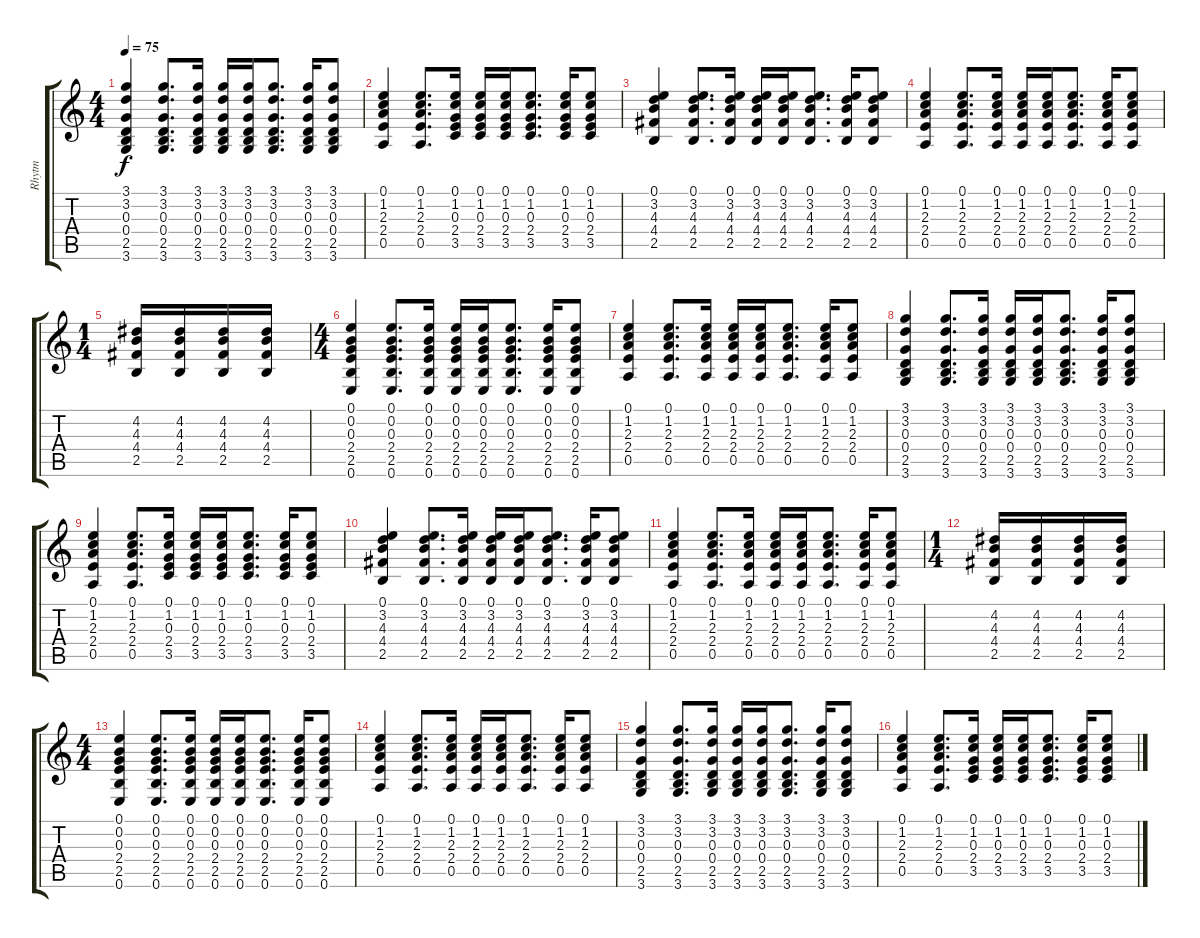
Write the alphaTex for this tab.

\track ("Rhytm" "Rhytm") {instrument acousticguitarsteel}
\staff {score tabs}
\tuning (E4 B3 G3 D3 A2 E2) {hide}
\ts (4 4)
\tempo 75
\clef g2
\ks c
(3.1 3.2 0.3 0.4 2.5 3.6).4{dy f} (3.1 3.2 0.3 0.4 2.5 3.6).8{d} (3.1 3.2 0.3 0.4 2.5 3.6).16 (3.1 3.2 0.3 0.4 2.5 3.6).16 (3.1 3.2 0.3 0.4 2.5 3.6).16 (3.1 3.2 0.3 0.4 2.5 3.6).8{d} (3.1 3.2 0.3 0.4 2.5 3.6).16 (3.1 3.2 0.3 0.4 2.5 3.6).8 |
(0.1 1.2 2.3 2.4 0.5).4 (0.1 1.2 2.3 2.4 0.5).8{d} (0.1 1.2 0.3 2.4 3.5).16 (0.1 1.2 0.3 2.4 3.5).16 (0.1 1.2 0.3 2.4 3.5).16 (0.1 1.2 0.3 2.4 3.5).8{d} (0.1 1.2 0.3 2.4 3.5).16 (0.1 1.2 0.3 2.4 3.5).8 |
(0.1 3.2 4.3 4.4 2.5).4 (0.1 3.2 4.3 4.4 2.5).8{d} (0.1 3.2 4.3 4.4 2.5).16 (0.1 3.2 4.3 4.4 2.5).16 (0.1 3.2 4.3 4.4 2.5).16 (0.1 3.2 4.3 4.4 2.5).8{d} (0.1 3.2 4.3 4.4 2.5).16 (0.1 3.2 4.3 4.4 2.5).8 |
(0.1 1.2 2.3 2.4 0.5).4 (0.1 1.2 2.3 2.4 0.5).8{d} (0.1 1.2 2.3 2.4 0.5).16 (0.1 1.2 2.3 2.4 0.5).16 (0.1 1.2 2.3 2.4 0.5).16 (0.1 1.2 2.3 2.4 0.5).8{d} (0.1 1.2 2.3 2.4 0.5).16 (0.1 1.2 2.3 2.4 0.5).8 |
\ts (1 4)
(4.2 4.3 4.4 2.5).16 (4.2 4.3 4.4 2.5).16 (4.2 4.3 4.4 2.5).16 (4.2 4.3 4.4 2.5).16 |
\ts (4 4)
(0.1 0.2 0.3 2.4 2.5 0.6).4 (0.1 0.2 0.3 2.4 2.5 0.6).8{d} (0.1 0.2 0.3 2.4 2.5 0.6).16 (0.1 0.2 0.3 2.4 2.5 0.6).16 (0.1 0.2 0.3 2.4 2.5 0.6).16 (0.1 0.2 0.3 2.4 2.5 0.6).8{d} (0.1 0.2 0.3 2.4 2.5 0.6).16 (0.1 0.2 0.3 2.4 2.5 0.6).8 |
(0.1 1.2 2.3 2.4 0.5).4 (0.1 1.2 2.3 2.4 0.5).8{d} (0.1 1.2 2.3 2.4 0.5).16 (0.1 1.2 2.3 2.4 0.5).16 (0.1 1.2 2.3 2.4 0.5).16 (0.1 1.2 2.3 2.4 0.5).8{d} (0.1 1.2 2.3 2.4 0.5).16 (0.1 1.2 2.3 2.4 0.5).8 |
(3.1 3.2 0.3 0.4 2.5 3.6).4 (3.1 3.2 0.3 0.4 2.5 3.6).8{d} (3.1 3.2 0.3 0.4 2.5 3.6).16 (3.1 3.2 0.3 0.4 2.5 3.6).16 (3.1 3.2 0.3 0.4 2.5 3.6).16 (3.1 3.2 0.3 0.4 2.5 3.6).8{d} (3.1 3.2 0.3 0.4 2.5 3.6).16 (3.1 3.2 0.3 0.4 2.5 3.6).8 |
(0.1 1.2 2.3 2.4 0.5).4 (0.1 1.2 2.3 2.4 0.5).8{d} (0.1 1.2 0.3 2.4 3.5).16 (0.1 1.2 0.3 2.4 3.5).16 (0.1 1.2 0.3 2.4 3.5).16 (0.1 1.2 0.3 2.4 3.5).8{d} (0.1 1.2 0.3 2.4 3.5).16 (0.1 1.2 0.3 2.4 3.5).8 |
(0.1 3.2 4.3 4.4 2.5).4 (0.1 3.2 4.3 4.4 2.5).8{d} (0.1 3.2 4.3 4.4 2.5).16 (0.1 3.2 4.3 4.4 2.5).16 (0.1 3.2 4.3 4.4 2.5).16 (0.1 3.2 4.3 4.4 2.5).8{d} (0.1 3.2 4.3 4.4 2.5).16 (0.1 3.2 4.3 4.4 2.5).8 |
(0.1 1.2 2.3 2.4 0.5).4 (0.1 1.2 2.3 2.4 0.5).8{d} (0.1 1.2 2.3 2.4 0.5).16 (0.1 1.2 2.3 2.4 0.5).16 (0.1 1.2 2.3 2.4 0.5).16 (0.1 1.2 2.3 2.4 0.5).8{d} (0.1 1.2 2.3 2.4 0.5).16 (0.1 1.2 2.3 2.4 0.5).8 |
\ts (1 4)
(4.2 4.3 4.4 2.5).16 (4.2 4.3 4.4 2.5).16 (4.2 4.3 4.4 2.5).16 (4.2 4.3 4.4 2.5).16 |
\ts (4 4)
(0.1 0.2 0.3 2.4 2.5 0.6).4 (0.1 0.2 0.3 2.4 2.5 0.6).8{d} (0.1 0.2 0.3 2.4 2.5 0.6).16 (0.1 0.2 0.3 2.4 2.5 0.6).16 (0.1 0.2 0.3 2.4 2.5 0.6).16 (0.1 0.2 0.3 2.4 2.5 0.6).8{d} (0.1 0.2 0.3 2.4 2.5 0.6).16 (0.1 0.2 0.3 2.4 2.5 0.6).8 |
(0.1 1.2 2.3 2.4 0.5).4 (0.1 1.2 2.3 2.4 0.5).8{d} (0.1 1.2 2.3 2.4 0.5).16 (0.1 1.2 2.3 2.4 0.5).16 (0.1 1.2 2.3 2.4 0.5).16 (0.1 1.2 2.3 2.4 0.5).8{d} (0.1 1.2 2.3 2.4 0.5).16 (0.1 1.2 2.3 2.4 0.5).8 |
(3.1 3.2 0.3 0.4 2.5 3.6).4 (3.1 3.2 0.3 0.4 2.5 3.6).8{d} (3.1 3.2 0.3 0.4 2.5 3.6).16 (3.1 3.2 0.3 0.4 2.5 3.6).16 (3.1 3.2 0.3 0.4 2.5 3.6).16 (3.1 3.2 0.3 0.4 2.5 3.6).8{d} (3.1 3.2 0.3 0.4 2.5 3.6).16 (3.1 3.2 0.3 0.4 2.5 3.6).8 |
(0.1 1.2 2.3 2.4 0.5).4 (0.1 1.2 2.3 2.4 0.5).8{d} (0.1 1.2 0.3 2.4 3.5).16 (0.1 1.2 0.3 2.4 3.5).16 (0.1 1.2 0.3 2.4 3.5).16 (0.1 1.2 0.3 2.4 3.5).8{d} (0.1 1.2 0.3 2.4 3.5).16 (0.1 1.2 0.3 2.4 3.5).8
